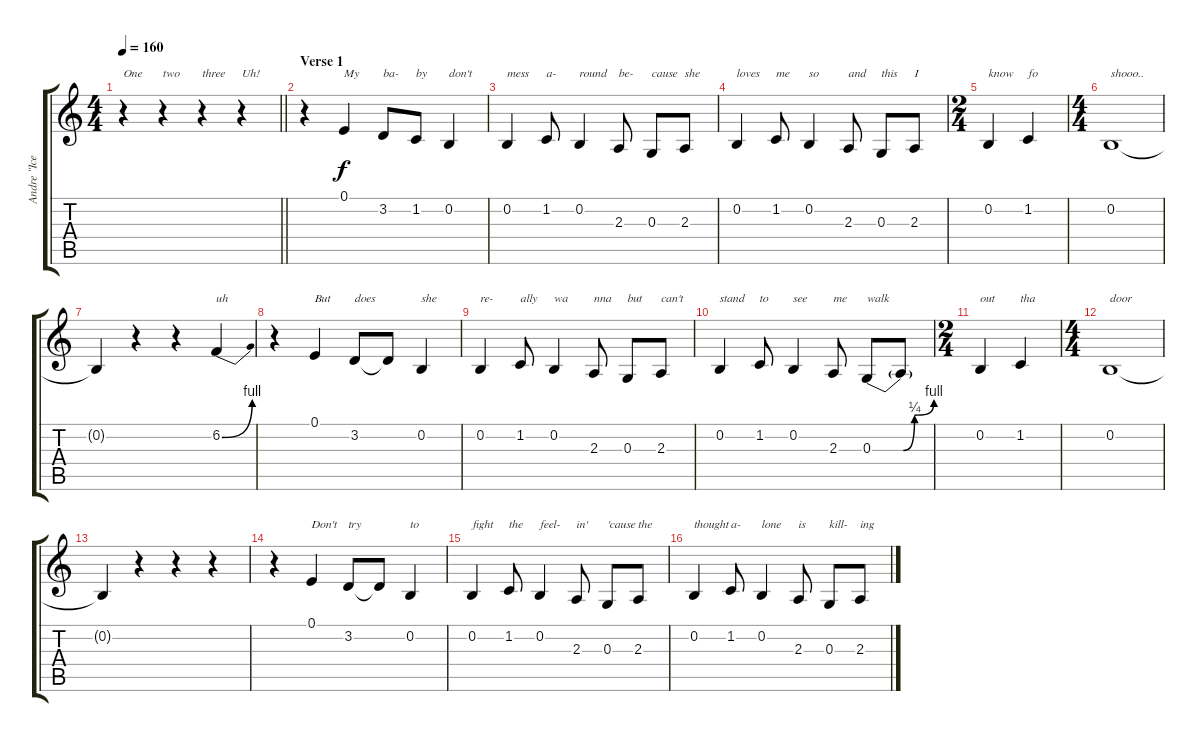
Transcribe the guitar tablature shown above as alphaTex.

\track ("Andre \"Ice Cold\" 3000(Voice)" "Andre \"Ice") {instrument tenorsax}
\staff {score tabs}
\tuning (E4 B3 G3 D3 A2 E2) {hide}
\ts (4 4)
\tempo 160
\clef g2
\barLineRight lightlight
\ks c
r.4{txt "One" dy f instrument tenorsax} r.4{txt "two"} r.4{txt "three"} r.4{txt "Uh!"} |
\section ("" "Verse 1")
r.4 0.1.4{txt "My"} 3.2.8{txt "ba-"} 1.2.8{txt "by"} 0.2.4{txt "don't"} |
0.2.4{txt "mess"} 1.2.8{txt "a-"} 0.2.4{txt "round"} 2.3.8{txt "be-"} 0.3.8{txt "cause"} 2.3.8{txt "she"} |
0.2.4{txt "loves"} 1.2.8{txt "me"} 0.2.4{txt "so"} 2.3.8{txt "and"} 0.3.8{txt "this"} 2.3.8{txt "I"} |
\ts (2 4)
0.2.4{txt "know"} 1.2.4{txt "fo"} |
\ts (4 4)
0.2.1{txt "shooo.."} |
0.2{t}.4 r.4 r.4 6.2{be (bend 0 0 60 4)}.4{txt "uh"} |
r.4 0.1.4{txt "But"} 3.2.8{txt "does"} 3.2{t}.8 0.2.4{txt "she"} |
0.2.4{txt "re-"} 1.2.8{txt "ally"} 0.2.4{txt "wa"} 2.3.8{txt "nna"} 0.3.8{txt "but"} 2.3.8{txt "can't"} |
0.2.4{txt "stand"} 1.2.8{txt "to"} 0.2.4{txt "see"} 2.3.8{txt "me"} 0.3{be (custom 0 0 30 0 41 1 44 1 60 4)}.8{txt "walk"} 0.3{t}.8 |
\ts (2 4)
0.2.4{txt "out"} 1.2.4{txt "tha"} |
\ts (4 4)
0.2.1{txt "door"} |
0.2{t}.4 r.4 r.4 r.4 |
r.4 0.1.4{txt "Don't"} 3.2.8{txt "try"} 3.2{t}.8 0.2.4{txt "to"} |
0.2.4{txt "fight"} 1.2.8{txt "the"} 0.2.4{txt "feel-"} 2.3.8{txt "in'"} 0.3.8{txt "'cause"} 2.3.8{txt "the"} |
0.2.4{txt "thought"} 1.2.8{txt "a-"} 0.2.4{txt "lone"} 2.3.8{txt "is"} 0.3.8{txt "kill-"} 2.3.8{txt "ing"}
